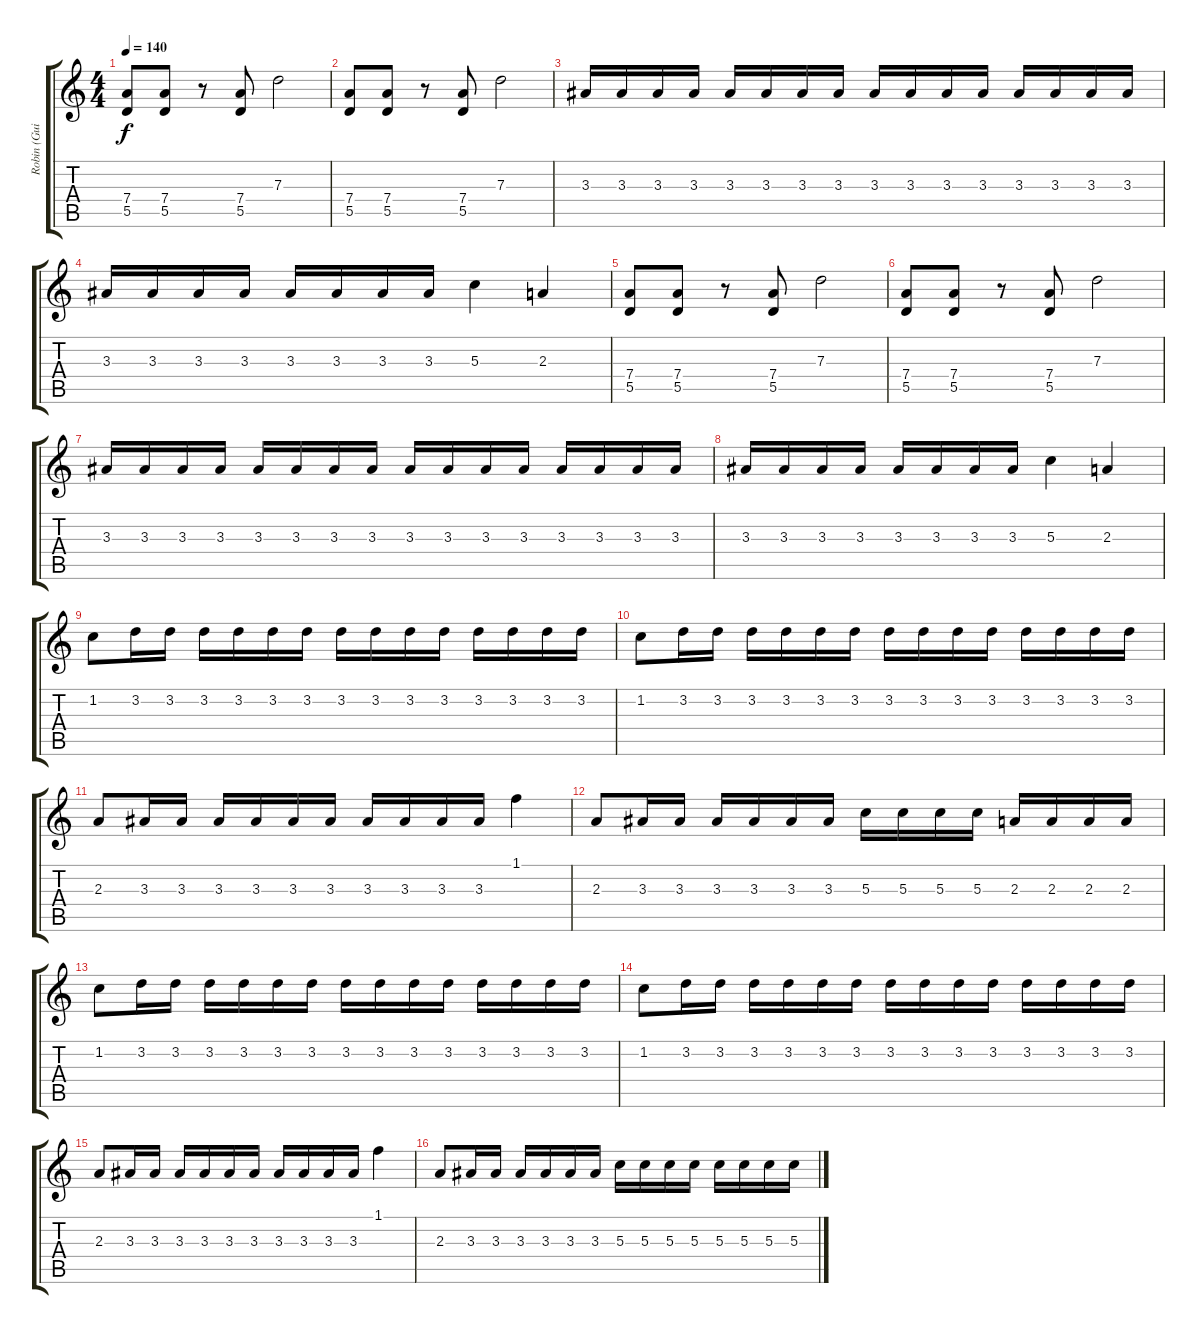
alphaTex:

\track ("Robin (Guitar)" "Robin (Gui") {instrument distortionguitar}
\staff {score tabs}
\tuning (E4 B3 G3 D3 A2 E2) {hide}
\ts (4 4)
\tempo 140
\clef g2
\ks c
(7.4 5.5).8{dy f} (7.4 5.5).8 r.8 (7.4 5.5).8 7.3.2 |
(7.4 5.5).8 (7.4 5.5).8 r.8 (7.4 5.5).8 7.3.2 |
3.3.16 3.3.16 3.3.16 3.3.16 3.3.16 3.3.16 3.3.16 3.3.16 3.3.16 3.3.16 3.3.16 3.3.16 3.3.16 3.3.16 3.3.16 3.3.16 |
3.3.16 3.3.16 3.3.16 3.3.16 3.3.16 3.3.16 3.3.16 3.3.16 5.3.4 2.3.4 |
(7.4 5.5).8 (7.4 5.5).8 r.8 (7.4 5.5).8 7.3.2 |
(7.4 5.5).8 (7.4 5.5).8 r.8 (7.4 5.5).8 7.3.2 |
3.3.16 3.3.16 3.3.16 3.3.16 3.3.16 3.3.16 3.3.16 3.3.16 3.3.16 3.3.16 3.3.16 3.3.16 3.3.16 3.3.16 3.3.16 3.3.16 |
3.3.16 3.3.16 3.3.16 3.3.16 3.3.16 3.3.16 3.3.16 3.3.16 5.3.4 2.3.4 |
1.2.8 3.2.16 3.2.16 3.2.16 3.2.16 3.2.16 3.2.16 3.2.16 3.2.16 3.2.16 3.2.16 3.2.16 3.2.16 3.2.16 3.2.16 |
1.2.8 3.2.16 3.2.16 3.2.16 3.2.16 3.2.16 3.2.16 3.2.16 3.2.16 3.2.16 3.2.16 3.2.16 3.2.16 3.2.16 3.2.16 |
2.3.8 3.3.16 3.3.16 3.3.16 3.3.16 3.3.16 3.3.16 3.3.16 3.3.16 3.3.16 3.3.16 1.1.4 |
2.3.8 3.3.16 3.3.16 3.3.16 3.3.16 3.3.16 3.3.16 5.3.16 5.3.16 5.3.16 5.3.16 2.3.16 2.3.16 2.3.16 2.3.16 |
1.2.8 3.2.16 3.2.16 3.2.16 3.2.16 3.2.16 3.2.16 3.2.16 3.2.16 3.2.16 3.2.16 3.2.16 3.2.16 3.2.16 3.2.16 |
1.2.8 3.2.16 3.2.16 3.2.16 3.2.16 3.2.16 3.2.16 3.2.16 3.2.16 3.2.16 3.2.16 3.2.16 3.2.16 3.2.16 3.2.16 |
2.3.8 3.3.16 3.3.16 3.3.16 3.3.16 3.3.16 3.3.16 3.3.16 3.3.16 3.3.16 3.3.16 1.1.4 |
2.3.8 3.3.16 3.3.16 3.3.16 3.3.16 3.3.16 3.3.16 5.3.16 5.3.16 5.3.16 5.3.16 5.3.16 5.3.16 5.3.16 5.3.16
